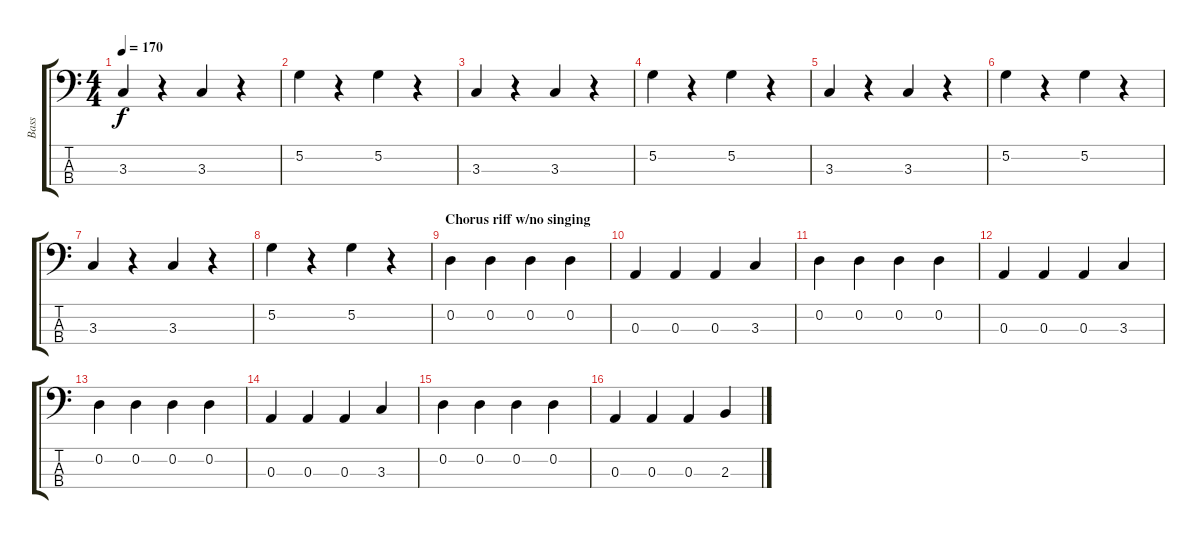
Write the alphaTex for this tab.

\track ("Bass" "Bass") {instrument electricbassfinger}
\staff {score tabs}
\tuning (G2 D2 A1 E1) {hide}
\ts (4 4)
\tempo 170
\clef f4
\ks c
3.3.4{dy f} r.4 3.3.4 r.4 |
5.2.4 r.4 5.2.4 r.4 |
3.3.4 r.4 3.3.4 r.4 |
5.2.4 r.4 5.2.4 r.4 |
3.3.4 r.4 3.3.4 r.4 |
5.2.4 r.4 5.2.4 r.4 |
3.3.4 r.4 3.3.4 r.4 |
5.2.4 r.4 5.2.4 r.4 |
\section ("" "Chorus riff w/no singing")
0.2.4 0.2.4 0.2.4 0.2.4 |
0.3.4 0.3.4 0.3.4 3.3.4 |
0.2.4 0.2.4 0.2.4 0.2.4 |
0.3.4 0.3.4 0.3.4 3.3.4 |
0.2.4 0.2.4 0.2.4 0.2.4 |
0.3.4 0.3.4 0.3.4 3.3.4 |
0.2.4 0.2.4 0.2.4 0.2.4 |
0.3.4 0.3.4 0.3.4 2.3.4
